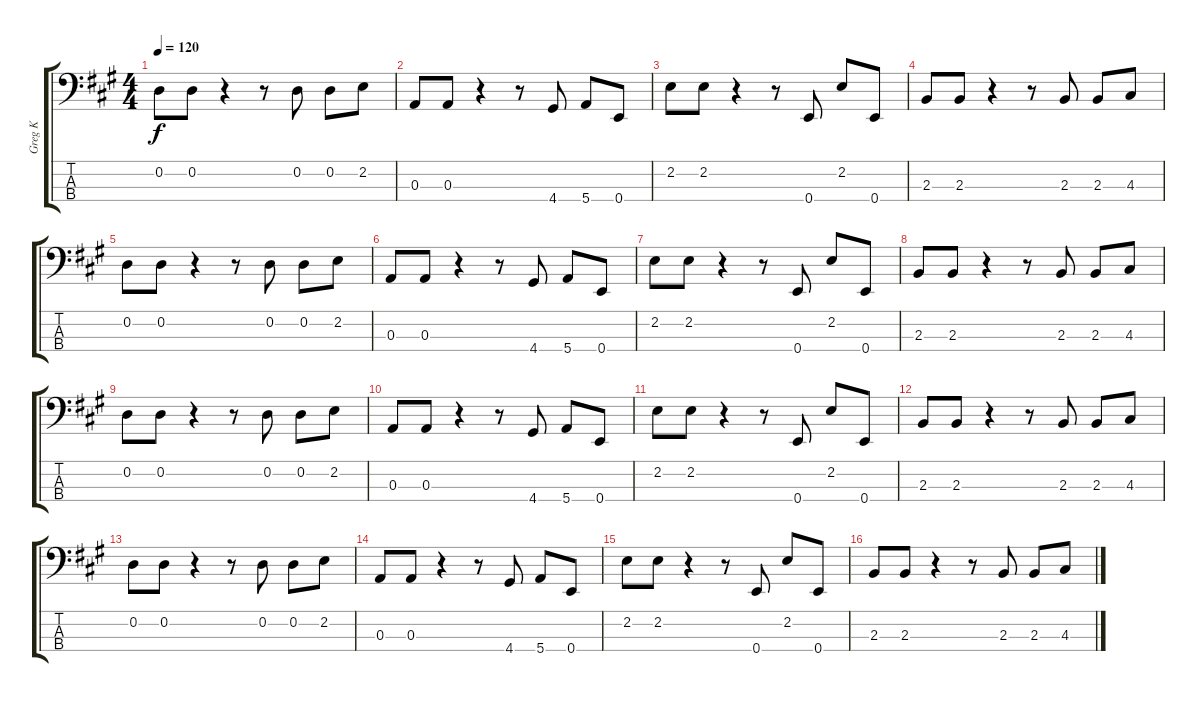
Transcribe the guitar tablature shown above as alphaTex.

\track ("Greg K" "Greg K") {instrument electricbasspick}
\staff {score tabs}
\tuning (G2 D2 A1 E1) {hide}
\ts (4 4)
\tempo 120
\clef f4
\ks a
0.2.8{dy f} 0.2.8 r.4 r.8 0.2.8 0.2.8 2.2.8 |
0.3.8 0.3.8 r.4 r.8 4.4.8 5.4.8 0.4.8 |
2.2.8 2.2.8 r.4 r.8 0.4.8 2.2.8 0.4.8 |
2.3.8 2.3.8 r.4 r.8 2.3.8 2.3.8 4.3.8 |
0.2.8 0.2.8 r.4 r.8 0.2.8 0.2.8 2.2.8 |
0.3.8 0.3.8 r.4 r.8 4.4.8 5.4.8 0.4.8 |
2.2.8 2.2.8 r.4 r.8 0.4.8 2.2.8 0.4.8 |
2.3.8 2.3.8 r.4 r.8 2.3.8 2.3.8 4.3.8 |
0.2.8 0.2.8 r.4 r.8 0.2.8 0.2.8 2.2.8 |
0.3.8 0.3.8 r.4 r.8 4.4.8 5.4.8 0.4.8 |
2.2.8 2.2.8 r.4 r.8 0.4.8 2.2.8 0.4.8 |
2.3.8 2.3.8 r.4 r.8 2.3.8 2.3.8 4.3.8 |
0.2.8 0.2.8 r.4 r.8 0.2.8 0.2.8 2.2.8 |
0.3.8 0.3.8 r.4 r.8 4.4.8 5.4.8 0.4.8 |
2.2.8 2.2.8 r.4 r.8 0.4.8 2.2.8 0.4.8 |
2.3.8 2.3.8 r.4 r.8 2.3.8 2.3.8 4.3.8
